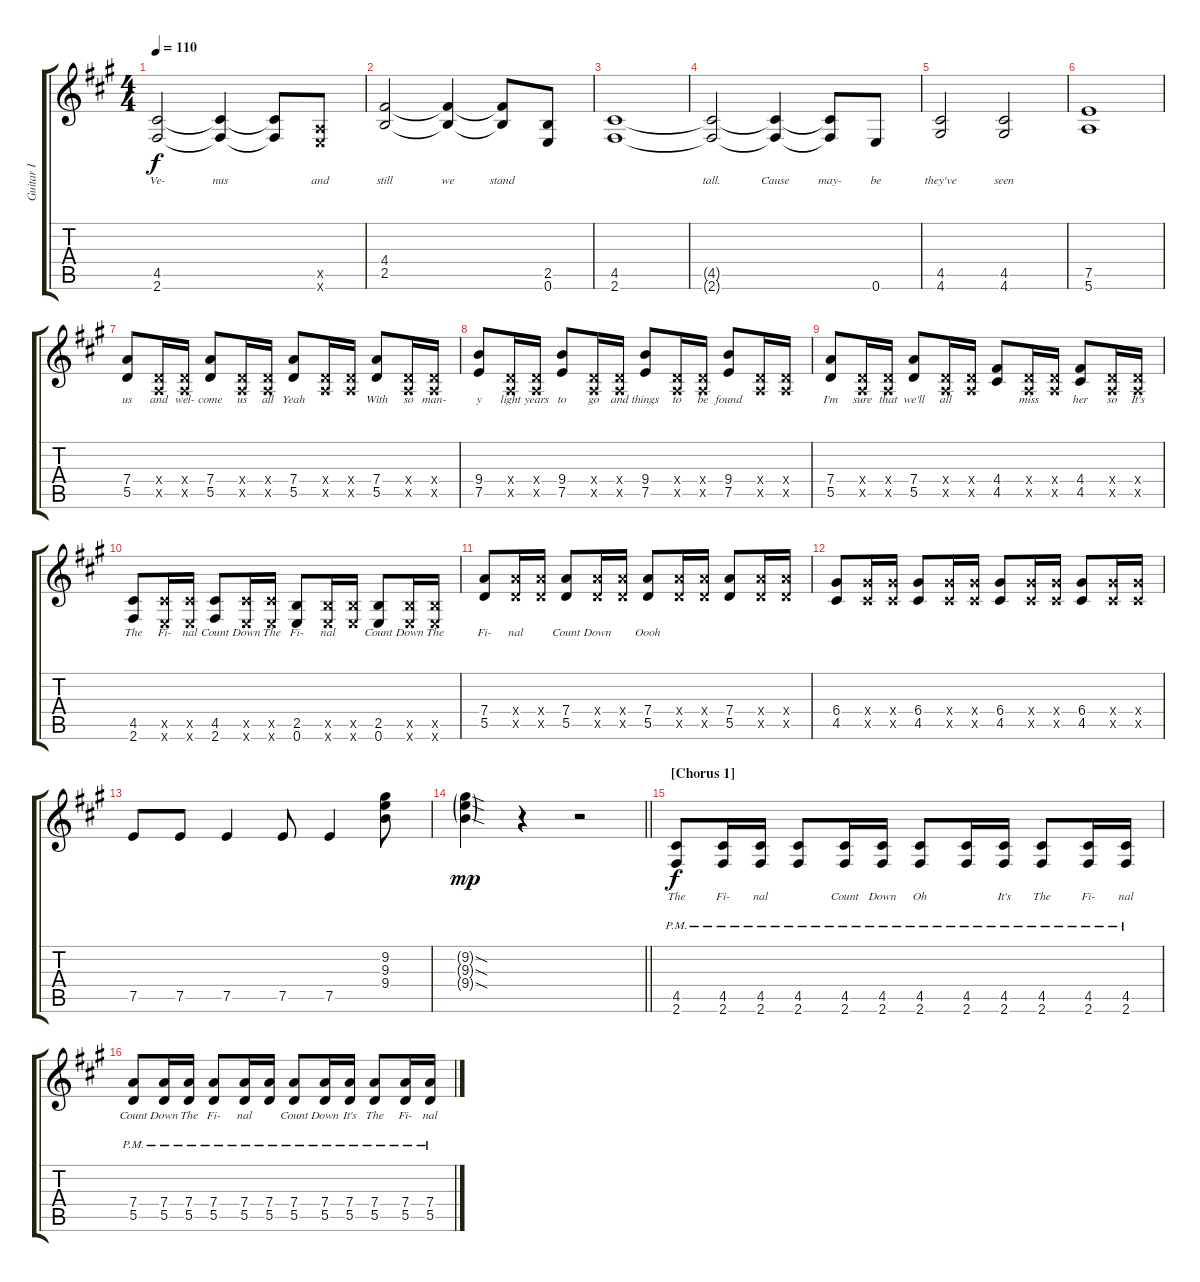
\track ("Guitar I" "Guitar I") {instrument distortionguitar}
\staff {score tabs}
\tuning (E4 B3 G3 D3 A2 E2) {hide}
\ts (4 4)
\tempo 110
\clef g2
\ks a
(4.5{t} 2.6{t}).2{lyrics (0 "Ve-") lyrics (1 "") lyrics (2 "") lyrics (3 "") lyrics (4 "") dy f} (4.5{t} 2.6{t}).4{lyrics (0 "nus") lyrics (1 "") lyrics (2 "") lyrics (3 "") lyrics (4 "")} (4.5{t} 2.6{t}).8{lyrics (0 "") lyrics (1 "") lyrics (2 "") lyrics (3 "") lyrics (4 "")} (0.5{x} 0.6{x}).8{lyrics (0 "and") lyrics (1 "") lyrics (2 "") lyrics (3 "") lyrics (4 "")} |
(4.4 2.5).2{lyrics (0 "still") lyrics (1 "") lyrics (2 "") lyrics (3 "") lyrics (4 "")} (4.4{t} 2.5{t}).4{lyrics (0 "we") lyrics (1 "") lyrics (2 "") lyrics (3 "") lyrics (4 "")} (4.4{t} 2.5{t}).8{lyrics (0 "stand") lyrics (1 "") lyrics (2 "") lyrics (3 "") lyrics (4 "")} (2.5 0.6).8{lyrics (0 "") lyrics (1 "") lyrics (2 "") lyrics (3 "") lyrics (4 "")} |
(4.5 2.6).1{lyrics (0 "") lyrics (1 "") lyrics (2 "") lyrics (3 "") lyrics (4 "")} |
(4.5{t} 2.6{t}).2{lyrics (0 "tall.") lyrics (1 "") lyrics (2 "") lyrics (3 "") lyrics (4 "")} (4.5{t} 2.6{t}).4{lyrics (0 "Cause") lyrics (1 "") lyrics (2 "") lyrics (3 "") lyrics (4 "")} (4.5{t} 2.6{t}).8{lyrics (0 "may-") lyrics (1 "") lyrics (2 "") lyrics (3 "") lyrics (4 "")} 0.6.8{lyrics (0 "be") lyrics (1 "") lyrics (2 "") lyrics (3 "") lyrics (4 "")} |
(4.5 4.6).2{lyrics (0 "they've") lyrics (1 "") lyrics (2 "") lyrics (3 "") lyrics (4 "")} (4.5 4.6).2{lyrics (0 "seen") lyrics (1 "") lyrics (2 "") lyrics (3 "") lyrics (4 "")} |
(7.5 5.6).1{lyrics (0 "") lyrics (1 "") lyrics (2 "") lyrics (3 "") lyrics (4 "")} |
(7.4 5.5).8{lyrics (0 "us") lyrics (1 "") lyrics (2 "") lyrics (3 "") lyrics (4 "")} (0.4{x} 0.5{x}).16{lyrics (0 "and") lyrics (1 "") lyrics (2 "") lyrics (3 "") lyrics (4 "")} (0.4{x} 0.5{x}).16{lyrics (0 "wel-") lyrics (1 "") lyrics (2 "") lyrics (3 "") lyrics (4 "")} (7.4 5.5).8{lyrics (0 "come") lyrics (1 "") lyrics (2 "") lyrics (3 "") lyrics (4 "")} (0.4{x} 0.5{x}).16{lyrics (0 "us") lyrics (1 "") lyrics (2 "") lyrics (3 "") lyrics (4 "")} (0.4{x} 0.5{x}).16{lyrics (0 "all") lyrics (1 "") lyrics (2 "") lyrics (3 "") lyrics (4 "")} (7.4 5.5).8{lyrics (0 "Yeah") lyrics (1 "") lyrics (2 "") lyrics (3 "") lyrics (4 "")} (0.4{x} 0.5{x}).16{lyrics (0 "") lyrics (1 "") lyrics (2 "") lyrics (3 "") lyrics (4 "")} (0.4{x} 0.5{x}).16{lyrics (0 "") lyrics (1 "") lyrics (2 "") lyrics (3 "") lyrics (4 "")} (7.4 5.5).8{lyrics (0 "With") lyrics (1 "") lyrics (2 "") lyrics (3 "") lyrics (4 "")} (0.4{x} 0.5{x}).16{lyrics (0 "so") lyrics (1 "") lyrics (2 "") lyrics (3 "") lyrics (4 "")} (0.4{x} 0.5{x}).16{lyrics (0 "man-") lyrics (1 "") lyrics (2 "") lyrics (3 "") lyrics (4 "")} |
(9.4 7.5).8{lyrics (0 "y") lyrics (1 "") lyrics (2 "") lyrics (3 "") lyrics (4 "")} (0.4{x} 0.5{x}).16{lyrics (0 "light") lyrics (1 "") lyrics (2 "") lyrics (3 "") lyrics (4 "")} (0.4{x} 0.5{x}).16{lyrics (0 "years") lyrics (1 "") lyrics (2 "") lyrics (3 "") lyrics (4 "")} (9.4 7.5).8{lyrics (0 "to") lyrics (1 "") lyrics (2 "") lyrics (3 "") lyrics (4 "")} (0.4{x} 0.5{x}).16{lyrics (0 "go") lyrics (1 "") lyrics (2 "") lyrics (3 "") lyrics (4 "")} (0.4{x} 0.5{x}).16{lyrics (0 "and") lyrics (1 "") lyrics (2 "") lyrics (3 "") lyrics (4 "")} (9.4 7.5).8{lyrics (0 "things") lyrics (1 "") lyrics (2 "") lyrics (3 "") lyrics (4 "")} (0.4{x} 0.5{x}).16{lyrics (0 "to") lyrics (1 "") lyrics (2 "") lyrics (3 "") lyrics (4 "")} (0.4{x} 0.5{x}).16{lyrics (0 "be") lyrics (1 "") lyrics (2 "") lyrics (3 "") lyrics (4 "")} (9.4 7.5).8{lyrics (0 "found") lyrics (1 "") lyrics (2 "") lyrics (3 "") lyrics (4 "")} (0.4{x} 0.5{x}).16{lyrics (0 "") lyrics (1 "") lyrics (2 "") lyrics (3 "") lyrics (4 "")} (0.4{x} 0.5{x}).16{lyrics (0 "") lyrics (1 "") lyrics (2 "") lyrics (3 "") lyrics (4 "")} |
(7.4 5.5).8{lyrics (0 "I'm") lyrics (1 "") lyrics (2 "") lyrics (3 "") lyrics (4 "")} (0.4{x} 0.5{x}).16{lyrics (0 "sure") lyrics (1 "") lyrics (2 "") lyrics (3 "") lyrics (4 "")} (0.4{x} 0.5{x}).16{lyrics (0 "that") lyrics (1 "") lyrics (2 "") lyrics (3 "") lyrics (4 "")} (7.4 5.5).8{lyrics (0 "we'll") lyrics (1 "") lyrics (2 "") lyrics (3 "") lyrics (4 "")} (0.4{x} 0.5{x}).16{lyrics (0 "all") lyrics (1 "") lyrics (2 "") lyrics (3 "") lyrics (4 "")} (0.4{x} 0.5{x}).16{lyrics (0 "") lyrics (1 "") lyrics (2 "") lyrics (3 "") lyrics (4 "")} (4.4 4.5).8{lyrics (0 "") lyrics (1 "") lyrics (2 "") lyrics (3 "") lyrics (4 "")} (0.4{x} 0.5{x}).16{lyrics (0 "miss") lyrics (1 "") lyrics (2 "") lyrics (3 "") lyrics (4 "")} (0.4{x} 0.5{x}).16{lyrics (0 "") lyrics (1 "") lyrics (2 "") lyrics (3 "") lyrics (4 "")} (4.4 4.5).8{lyrics (0 "her") lyrics (1 "") lyrics (2 "") lyrics (3 "") lyrics (4 "")} (0.4{x} 0.5{x}).16{lyrics (0 "so") lyrics (1 "") lyrics (2 "") lyrics (3 "") lyrics (4 "")} (0.4{x} 0.5{x}).16{lyrics (0 "It's") lyrics (1 "") lyrics (2 "") lyrics (3 "") lyrics (4 "")} |
(4.5 2.6).8{lyrics (0 "The") lyrics (1 "") lyrics (2 "") lyrics (3 "") lyrics (4 "")} (4.5{x} 0.6{x}).16{lyrics (0 "Fi-") lyrics (1 "") lyrics (2 "") lyrics (3 "") lyrics (4 "")} (4.5{x} 0.6{x}).16{lyrics (0 "nal") lyrics (1 "") lyrics (2 "") lyrics (3 "") lyrics (4 "")} (4.5 2.6).8{lyrics (0 "Count") lyrics (1 "") lyrics (2 "") lyrics (3 "") lyrics (4 "")} (4.5{x} 0.6{x}).16{lyrics (0 "Down") lyrics (1 "") lyrics (2 "") lyrics (3 "") lyrics (4 "")} (4.5{x} 0.6{x}).16{lyrics (0 "The") lyrics (1 "") lyrics (2 "") lyrics (3 "") lyrics (4 "")} (2.5 0.6).8{lyrics (0 "Fi-") lyrics (1 "") lyrics (2 "") lyrics (3 "") lyrics (4 "")} (2.5{x} 0.6{x}).16{lyrics (0 "nal") lyrics (1 "") lyrics (2 "") lyrics (3 "") lyrics (4 "")} (2.5{x} 0.6{x}).16{lyrics (0 "") lyrics (1 "") lyrics (2 "") lyrics (3 "") lyrics (4 "")} (2.5 0.6).8{lyrics (0 "Count") lyrics (1 "") lyrics (2 "") lyrics (3 "") lyrics (4 "")} (2.5{x} 0.6{x}).16{lyrics (0 "Down") lyrics (1 "") lyrics (2 "") lyrics (3 "") lyrics (4 "")} (2.5{x} 0.6{x}).16{lyrics (0 "The") lyrics (1 "") lyrics (2 "") lyrics (3 "") lyrics (4 "")} |
(7.4 5.5).8{lyrics (0 "Fi-") lyrics (1 "") lyrics (2 "") lyrics (3 "") lyrics (4 "")} (7.4{x} 5.5{x}).16{lyrics (0 "nal") lyrics (1 "") lyrics (2 "") lyrics (3 "") lyrics (4 "")} (7.4{x} 5.5{x}).16{lyrics (0 "") lyrics (1 "") lyrics (2 "") lyrics (3 "") lyrics (4 "")} (7.4 5.5).8{lyrics (0 "Count") lyrics (1 "") lyrics (2 "") lyrics (3 "") lyrics (4 "")} (7.4{x} 5.5{x}).16{lyrics (0 "Down") lyrics (1 "") lyrics (2 "") lyrics (3 "") lyrics (4 "")} (7.4{x} 5.5{x}).16{lyrics (0 "") lyrics (1 "") lyrics (2 "") lyrics (3 "") lyrics (4 "")} (7.4 5.5).8{lyrics (0 "Oooh") lyrics (1 "") lyrics (2 "") lyrics (3 "") lyrics (4 "")} (7.4{x} 5.5{x}).16{lyrics (0 "") lyrics (1 "") lyrics (2 "") lyrics (3 "") lyrics (4 "")} (7.4{x} 5.5{x}).16{lyrics (0 "") lyrics (1 "") lyrics (2 "") lyrics (3 "") lyrics (4 "")} (7.4 5.5).8{lyrics (0 "") lyrics (1 "") lyrics (2 "") lyrics (3 "") lyrics (4 "")} (7.4{x} 5.5{x}).16{lyrics (0 "") lyrics (1 "") lyrics (2 "") lyrics (3 "") lyrics (4 "")} (7.4{x} 5.5{x}).16{lyrics (0 "") lyrics (1 "") lyrics (2 "") lyrics (3 "") lyrics (4 "")} |
(6.4 4.5).8{lyrics (0 "") lyrics (1 "") lyrics (2 "") lyrics (3 "") lyrics (4 "")} (6.4{x} 4.5{x}).16{lyrics (0 "") lyrics (1 "") lyrics (2 "") lyrics (3 "") lyrics (4 "")} (6.4{x} 4.5{x}).16{lyrics (0 "") lyrics (1 "") lyrics (2 "") lyrics (3 "") lyrics (4 "")} (6.4 4.5).8{lyrics (0 "") lyrics (1 "") lyrics (2 "") lyrics (3 "") lyrics (4 "")} (6.4{x} 4.5{x}).16{lyrics (0 "") lyrics (1 "") lyrics (2 "") lyrics (3 "") lyrics (4 "")} (6.4{x} 4.5{x}).16{lyrics (0 "") lyrics (1 "") lyrics (2 "") lyrics (3 "") lyrics (4 "")} (6.4 4.5).8{lyrics (0 "") lyrics (1 "") lyrics (2 "") lyrics (3 "") lyrics (4 "")} (6.4{x} 4.5{x}).16{lyrics (0 "") lyrics (1 "") lyrics (2 "") lyrics (3 "") lyrics (4 "")} (6.4{x} 4.5{x}).16{lyrics (0 "") lyrics (1 "") lyrics (2 "") lyrics (3 "") lyrics (4 "")} (6.4 4.5).8{lyrics (0 "") lyrics (1 "") lyrics (2 "") lyrics (3 "") lyrics (4 "")} (6.4{x} 4.5{x}).16{lyrics (0 "") lyrics (1 "") lyrics (2 "") lyrics (3 "") lyrics (4 "")} (6.4{x} 4.5{x}).16{lyrics (0 "") lyrics (1 "") lyrics (2 "") lyrics (3 "") lyrics (4 "")} |
7.5.8{lyrics (0 "") lyrics (1 "") lyrics (2 "") lyrics (3 "") lyrics (4 "")} 7.5.8{lyrics (0 "") lyrics (1 "") lyrics (2 "") lyrics (3 "") lyrics (4 "")} 7.5.4{lyrics (0 "") lyrics (1 "") lyrics (2 "") lyrics (3 "") lyrics (4 "")} 7.5.8{lyrics (0 "") lyrics (1 "") lyrics (2 "") lyrics (3 "") lyrics (4 "")} 7.5.4{lyrics (0 "") lyrics (1 "") lyrics (2 "") lyrics (3 "") lyrics (4 "")} (9.2 9.3 9.4).8{lyrics (0 "") lyrics (1 "") lyrics (2 "") lyrics (3 "") lyrics (4 "")} |
\barLineRight lightlight
(9.2{sod g} 9.3{sod g} 9.4{sod g}).4{lyrics (0 "") lyrics (1 "") lyrics (2 "") lyrics (3 "") lyrics (4 "") dy mp} r.4 r.2 |
\section ("" "[Chorus 1]")
(4.5{pm} 2.6{pm}).8{lyrics (0 "The") lyrics (1 "") lyrics (2 "") lyrics (3 "") lyrics (4 "") dy f} (4.5{pm} 2.6{pm}).16{lyrics (0 "Fi-") lyrics (1 "") lyrics (2 "") lyrics (3 "") lyrics (4 "")} (4.5{pm} 2.6{pm}).16{lyrics (0 "nal") lyrics (1 "") lyrics (2 "") lyrics (3 "") lyrics (4 "")} (4.5{pm} 2.6{pm}).8{lyrics (0 "") lyrics (1 "") lyrics (2 "") lyrics (3 "") lyrics (4 "")} (4.5{pm} 2.6{pm}).16{lyrics (0 "Count") lyrics (1 "") lyrics (2 "") lyrics (3 "") lyrics (4 "")} (4.5{pm} 2.6{pm}).16{lyrics (0 "Down") lyrics (1 "") lyrics (2 "") lyrics (3 "") lyrics (4 "")} (4.5{pm} 2.6{pm}).8{lyrics (0 "Oh") lyrics (1 "") lyrics (2 "") lyrics (3 "") lyrics (4 "")} (4.5{pm} 2.6{pm}).16{lyrics (0 "") lyrics (1 "") lyrics (2 "") lyrics (3 "") lyrics (4 "")} (4.5{pm} 2.6{pm}).16{lyrics (0 "It's") lyrics (1 "") lyrics (2 "") lyrics (3 "") lyrics (4 "")} (4.5{pm} 2.6{pm}).8{lyrics (0 "The") lyrics (1 "") lyrics (2 "") lyrics (3 "") lyrics (4 "")} (4.5{pm} 2.6{pm}).16{lyrics (0 "Fi-") lyrics (1 "") lyrics (2 "") lyrics (3 "") lyrics (4 "")} (4.5{pm} 2.6{pm}).16{lyrics (0 "nal") lyrics (1 "") lyrics (2 "") lyrics (3 "") lyrics (4 "")} |
(7.4{pm} 5.5{pm}).8{lyrics (0 "Count") lyrics (1 "") lyrics (2 "") lyrics (3 "") lyrics (4 "")} (7.4{pm} 5.5{pm}).16{lyrics (0 "Down") lyrics (1 "") lyrics (2 "") lyrics (3 "") lyrics (4 "")} (7.4{pm} 5.5{pm}).16{lyrics (0 "The") lyrics (1 "") lyrics (2 "") lyrics (3 "") lyrics (4 "")} (7.4{pm} 5.5{pm}).8{lyrics (0 "Fi-") lyrics (1 "") lyrics (2 "") lyrics (3 "") lyrics (4 "")} (7.4{pm} 5.5{pm}).16{lyrics (0 "nal") lyrics (1 "") lyrics (2 "") lyrics (3 "") lyrics (4 "")} (7.4{pm} 5.5{pm}).16{lyrics (0 "") lyrics (1 "") lyrics (2 "") lyrics (3 "") lyrics (4 "")} (7.4{pm} 5.5{pm}).8{lyrics (0 "Count") lyrics (1 "") lyrics (2 "") lyrics (3 "") lyrics (4 "")} (7.4{pm} 5.5{pm}).16{lyrics (0 "Down") lyrics (1 "") lyrics (2 "") lyrics (3 "") lyrics (4 "")} (7.4{pm} 5.5{pm}).16{lyrics (0 "It's") lyrics (1 "") lyrics (2 "") lyrics (3 "") lyrics (4 "")} (7.4{pm} 5.5{pm}).8{lyrics (0 "The") lyrics (1 "") lyrics (2 "") lyrics (3 "") lyrics (4 "")} (7.4{pm} 5.5{pm}).16{lyrics (0 "Fi-") lyrics (1 "") lyrics (2 "") lyrics (3 "") lyrics (4 "")} (7.4{pm} 5.5{pm}).16{lyrics (0 "nal") lyrics (1 "") lyrics (2 "") lyrics (3 "") lyrics (4 "")}
